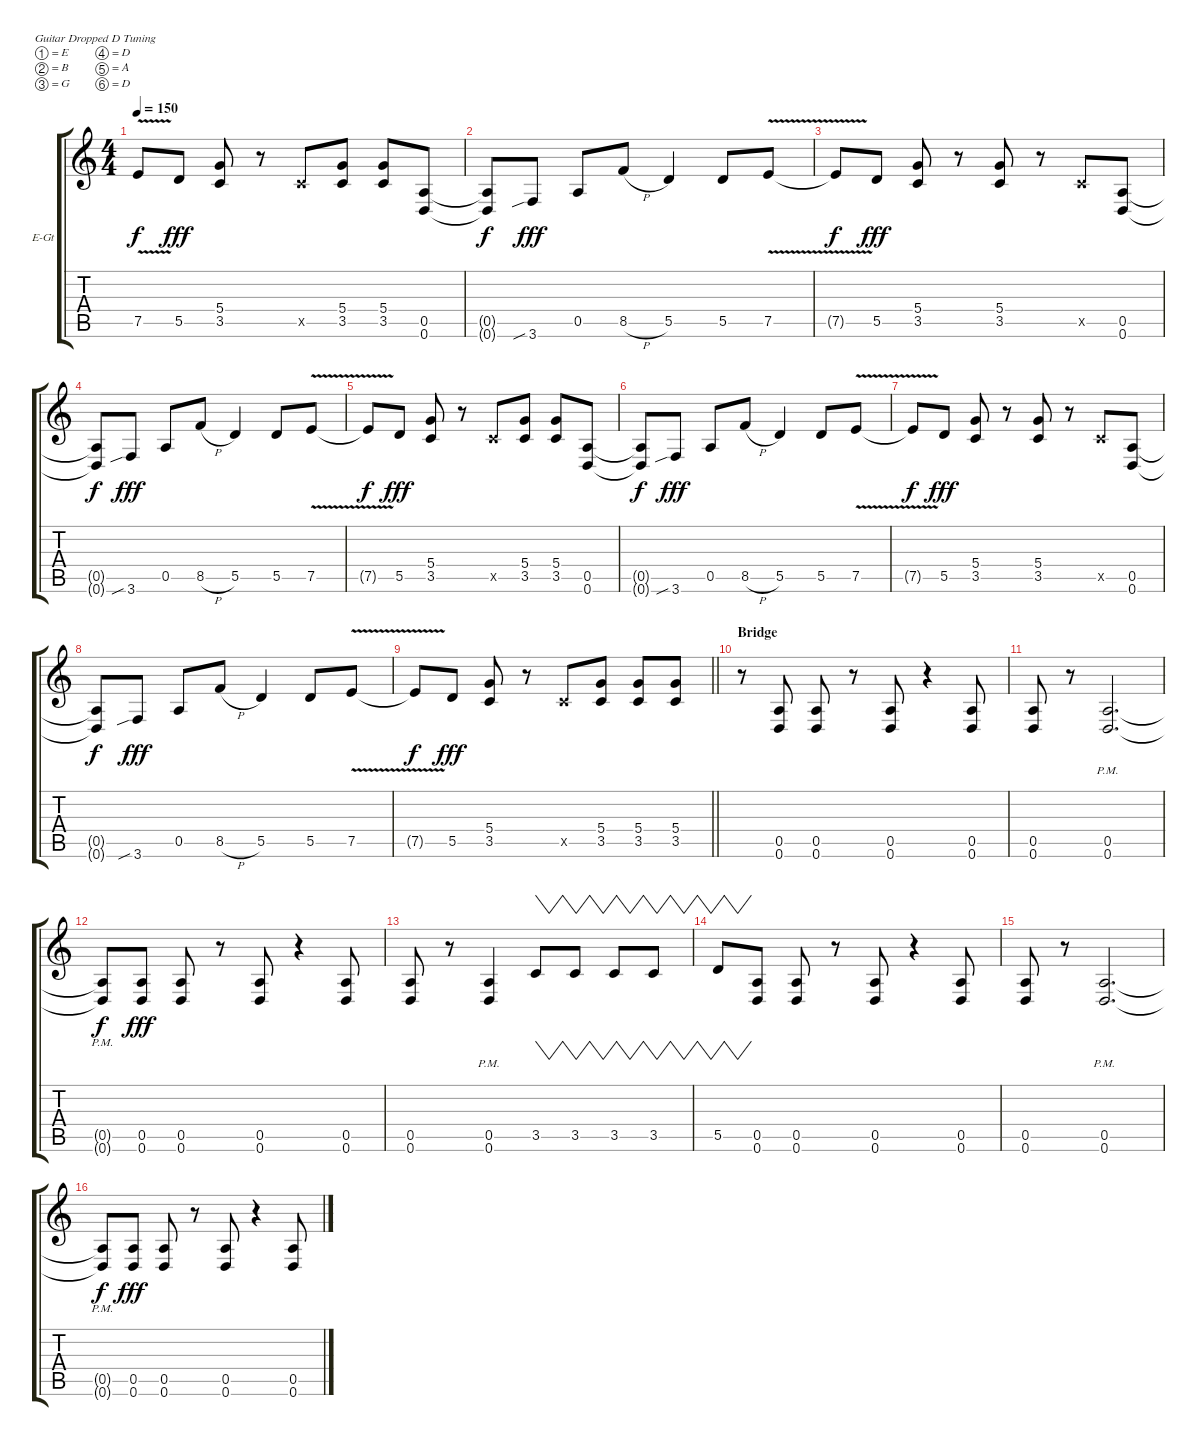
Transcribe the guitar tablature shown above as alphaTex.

\bracketExtendMode groupsimilarinstruments
\firstSystemTrackNameOrientation horizontal
\otherSystemsTrackNameOrientation horizontal
\track ("Guitar #1" "E-Gt") {instrument overdrivenguitar}
\staff {score tabs}
\tuning (E4 B3 G3 D3 A2 D2)
\ts (4 4)
\tempo 150
\clef g2
\ks c
7.5{v t}.8{dy f} 5.5.8{dy fff} (5.4 3.5).8 r.8 3.5{x}.8 (5.4 3.5).8 (5.4 3.5).8 (0.5 0.6).8 |
(0.5{t} 0.6{t}).8{dy f} 3.6{sib}.8{dy fff} 0.5.8 8.5{h}.8 5.5.4 5.5.8 7.5{v}.8 |
7.5{v t}.8{dy f} 5.5.8{dy fff} (5.4 3.5).8 r.8 (5.4 3.5).8 r.8 3.5{x}.8 (0.5 0.6).8 |
(0.5{t} 0.6{t}).8{dy f} 3.6{sib}.8{dy fff} 0.5.8 8.5{h}.8 5.5.4 5.5.8 7.5{v}.8 |
7.5{v t}.8{dy f} 5.5.8{dy fff} (5.4 3.5).8 r.8 3.5{x}.8 (5.4 3.5).8 (5.4 3.5).8 (0.5 0.6).8 |
(0.5{t} 0.6{t}).8{dy f} 3.6{sib}.8{dy fff} 0.5.8 8.5{h}.8 5.5.4 5.5.8 7.5{v}.8 |
7.5{v t}.8{dy f} 5.5.8{dy fff} (5.4 3.5).8 r.8 (5.4 3.5).8 r.8 3.5{x}.8 (0.5 0.6).8 |
(0.5{t} 0.6{t}).8{dy f} 3.6{sib}.8{dy fff} 0.5.8 8.5{h}.8 5.5.4 5.5.8 7.5{v}.8 |
\barLineRight lightlight
7.5{v t}.8{dy f} 5.5.8{dy fff} (5.4 3.5).8 r.8 3.5{x}.8 (5.4 3.5).8 (5.4 3.5).8 (5.4 3.5).8 |
\section ("" "Bridge")
r.8 (0.5 0.6).8 (0.5 0.6).8 r.8 (0.5 0.6).8 r.4 (0.5 0.6).8 |
(0.5 0.6).8 r.8 (0.5{pm} 0.6{pm}).2{d} |
(0.5{pm t} 0.6{pm t}).8{dy f} (0.5 0.6).8{dy fff} (0.5 0.6).8 r.8 (0.5 0.6).8 r.4 (0.5 0.6).8 |
(0.5 0.6).8 r.8 (0.5{pm} 0.6{pm}).4 3.5.8{vw} 3.5.8{vw} 3.5.8{vw} 3.5.8{vw} |
5.5.8{vw} (0.5 0.6).8 (0.5 0.6).8 r.8 (0.5 0.6).8 r.4 (0.5 0.6).8 |
(0.5 0.6).8 r.8 (0.5{pm} 0.6{pm}).2{d} |
(0.5{pm t} 0.6{pm t}).8{dy f} (0.5 0.6).8{dy fff} (0.5 0.6).8 r.8 (0.5 0.6).8 r.4 (0.5 0.6).8
